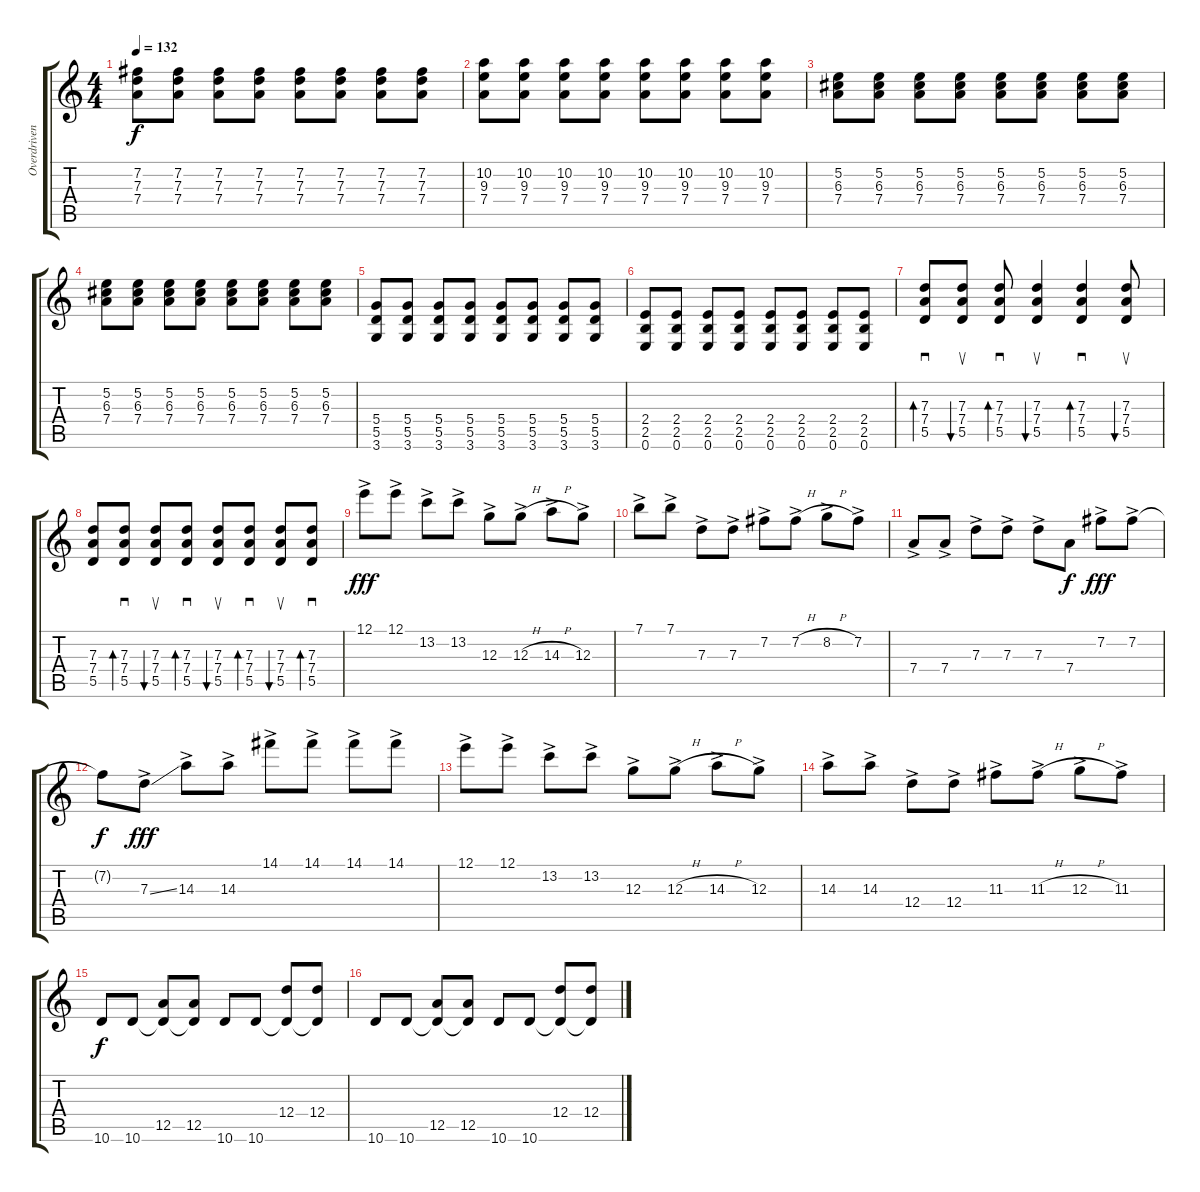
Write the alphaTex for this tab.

\track ("Overdriven" "Overdriven") {instrument overdrivenguitar}
\staff {score tabs}
\tuning (E4 B3 G3 D3 A2 E2) {hide}
\ts (4 4)
\tempo 132
\clef g2
\ks c
(7.2 7.3 7.4).8{dy f} (7.2 7.3 7.4).8 (7.2 7.3 7.4).8 (7.2 7.3 7.4).8 (7.2 7.3 7.4).8 (7.2 7.3 7.4).8 (7.2 7.3 7.4).8 (7.2 7.3 7.4).8 |
(10.2 9.3 7.4).8 (10.2 9.3 7.4).8 (10.2 9.3 7.4).8 (10.2 9.3 7.4).8 (10.2 9.3 7.4).8 (10.2 9.3 7.4).8 (10.2 9.3 7.4).8 (10.2 9.3 7.4).8 |
(5.2 6.3 7.4).8 (5.2 6.3 7.4).8 (5.2 6.3 7.4).8 (5.2 6.3 7.4).8 (5.2 6.3 7.4).8 (5.2 6.3 7.4).8 (5.2 6.3 7.4).8 (5.2 6.3 7.4).8 |
(5.2 6.3 7.4).8 (5.2 6.3 7.4).8 (5.2 6.3 7.4).8 (5.2 6.3 7.4).8 (5.2 6.3 7.4).8 (5.2 6.3 7.4).8 (5.2 6.3 7.4).8 (5.2 6.3 7.4).8 |
(5.4 5.5 3.6).8 (5.4 5.5 3.6).8 (5.4 5.5 3.6).8 (5.4 5.5 3.6).8 (5.4 5.5 3.6).8 (5.4 5.5 3.6).8 (5.4 5.5 3.6).8 (5.4 5.5 3.6).8 |
(2.4 2.5 0.6).8 (2.4 2.5 0.6).8 (2.4 2.5 0.6).8 (2.4 2.5 0.6).8 (2.4 2.5 0.6).8 (2.4 2.5 0.6).8 (2.4 2.5 0.6).8 (2.4 2.5 0.6).8 |
(7.3 7.4 5.5).8{sd bd 60} (7.3 7.4 5.5).8{su bu 60} (7.3 7.4 5.5).8{sd bd 60} (7.3 7.4 5.5).4{su bu 60} (7.3 7.4 5.5).4{sd bd 60} (7.3 7.4 5.5).8{su bu 60} |
(7.3 7.4 5.5).8 (7.3 7.4 5.5).8{sd bd 60} (7.3 7.4 5.5).8{su bu 60} (7.3 7.4 5.5).8{sd bd 60} (7.3 7.4 5.5).8{su bu 60} (7.3 7.4 5.5).8{sd bd 60} (7.3 7.4 5.5).8{su bu 60} (7.3 7.4 5.5).8{sd bd 60} |
12.1{ac}.8{dy fff} 12.1{ac}.8 13.2{ac}.8 13.2{ac}.8 12.3{ac}.8 12.3{h ac}.8 14.3{h ac}.8 12.3{ac}.8 |
7.1{ac}.8 7.1{ac}.8 7.3{ac}.8 7.3{ac}.8 7.2{ac}.8 7.2{h ac}.8 8.2{h ac}.8 7.2{ac}.8 |
7.4{ac}.8 7.4{ac}.8 7.3{ac}.8 7.3{ac}.8 7.3{ac}.8 7.4.8{dy f} 7.2{ac}.8{dy fff} 7.2{ac}.8 |
7.2{t}.8{dy f} 7.3{ss ac}.8{dy fff} 14.3{ac}.8 14.3{ac}.8 14.1{ac}.8 14.1{ac}.8 14.1{ac}.8 14.1{ac}.8 |
12.1{ac}.8 12.1{ac}.8 13.2{ac}.8 13.2{ac}.8 12.3{ac}.8 12.3{h ac}.8 14.3{h ac}.8 12.3{ac}.8 |
14.3{ac}.8 14.3{ac}.8 12.4{ac}.8 12.4{ac}.8 11.3{ac}.8 11.3{h ac}.8 12.3{h ac}.8 11.3{ac}.8 |
10.6.8{dy f} 10.6.8 (12.5 10.6{t}).8 (12.5 10.6{t}).8 10.6.8 10.6.8 (12.4 10.6{t}).8 (12.4 10.6{t}).8 |
10.6.8 10.6.8 (12.5 10.6{t}).8 (12.5 10.6{t}).8 10.6.8 10.6.8 (12.4 10.6{t}).8 (12.4 10.6{t}).8
